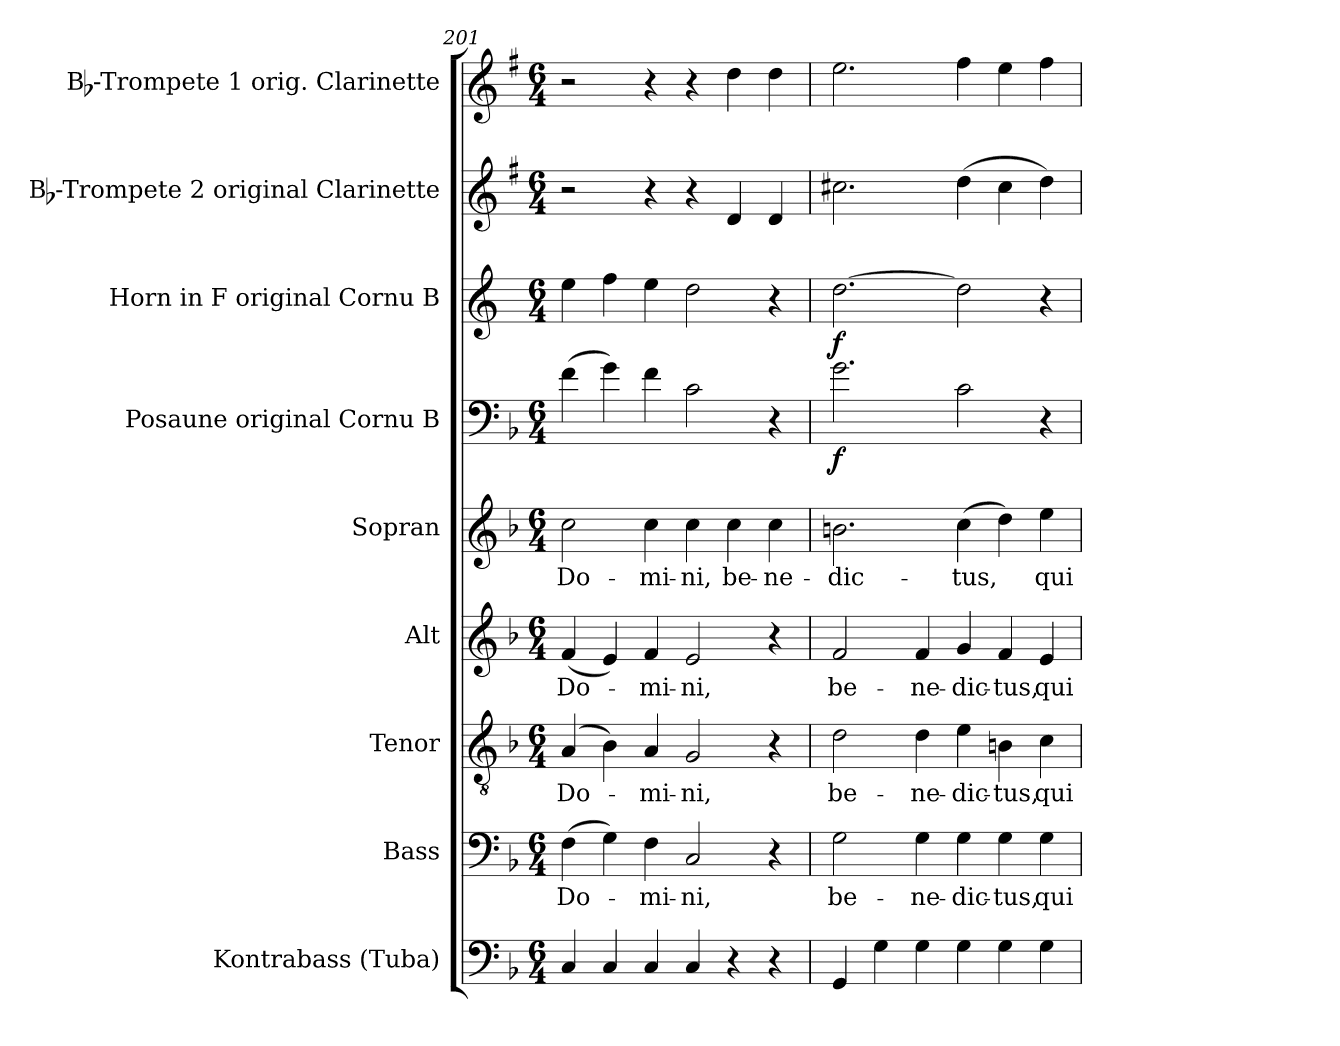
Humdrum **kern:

**kern	**kern	**text	**kern	**text	**kern	**text	**kern	**text	**kern	**dynam	**kern	**dynam	**kern	**kern
*part9	*part8	*part8	*part7	*part7	*part6	*part6	*part5	*part5	*part4	*part4	*part3	*part3	*part2	*part1
*staff9	*staff8	*staff8	*staff7	*staff7	*staff6	*staff6	*staff5	*staff5	*staff4	*staff4	*staff3	*staff3	*staff2	*staff1
*I"Kontrabass (Tuba)	*I"Bass	*	*I"Tenor	*	*I"Alt	*	*I"Sopran	*	*I"Posaune original Cornu B	*	*I"Horn in F original Cornu B	*	*I"Bb-Trompete 2 original Clarinette	*I"Bb-Trompete 1 orig. Clarinette
*I'Kb.	*I'B.	*	*I'T.	*	*I'A.	*	*I'S.	*	*I'Pos.	*	*I'Hrn.	*	*I'Bb Trp. 2	*I'Bb Trp. 1
*clefF4	*clefF4	*	*clefGv2	*	*clefG2	*	*clefG2	*	*clefF4	*	*clefG2	*	*clefG2	*clefG2
*ITrd7c12	*	*	*	*	*	*	*	*	*	*	*ITrd4c7	*	*ITrd1c2	*ITrd1c2
*k[b-]	*k[b-]	*	*k[b-]	*	*k[b-]	*	*k[b-]	*	*k[b-]	*	*k[b-]	*	*k[b-]	*k[b-]
*F:	*F:	*	*F:	*	*F:	*	*F:	*	*F:	*	*F:	*	*F:	*F:
*M6/4	*M6/4	*	*M6/4	*	*M6/4	*	*M6/4	*	*M6/4	*	*M6/4	*	*M6/4	*M6/4
=201	=201	=201	=201	=201	=201	=201	=201	=201	=201	=201	=201	=201	=201	=201
!	!	!LO:LY:b	!	!LO:LY:b	!	!LO:LY:b	!	!LO:LY:b	!	!	!	!	!	!
4CC/	(>4F\	Do-	(4A/	Do-	(<4f/	Do-	2cc\	Do-	(>4f\	.	4a\	.	2r	2r
4CC/	4G\)	.	4B-\)	.	4e/)	.	.	.	4g\)	.	4b-\	.	.	.
!	!	!LO:LY:b	!	!LO:LY:b	!	!LO:LY:b	!	!LO:LY:b	!	!	!	!	!	!
4CC/	4F\	-mi-	4A/	-mi-	4f/	-mi-	4cc\	-mi-	4f\	.	4a\	.	4r	4r
!	!	!LO:LY:b	!	!LO:LY:b	!	!LO:LY:b	!	!LO:LY:b	!	!	!	!	!	!
4CC/	2C/	-ni,	2G/	-ni,	2e/	-ni,	4cc\	-ni,	2c\	.	2g\	.	4r	4r
!	!	!	!	!	!	!	!	!LO:LY:b	!	!	!	!	!	!
4r	.	.	.	.	.	.	4cc\	be-	.	.	.	.	4c/	4cc\
!	!	!	!	!	!	!	!	!LO:LY:b	!	!	!	!	!	!
4r	4r	.	4r	.	4r	.	4cc\	-ne-	4r	.	4r	.	4c/	4cc\
!!LO:PB:g=z
=202	=202	=202	=202	=202	=202	=202	=202	=202	=202	=202	=202	=202	=202	=202
!	!	!LO:LY:b	!	!LO:LY:b	!	!LO:LY:b	!	!LO:LY:b	!	!LO:DY:b	!	!LO:DY:b	!	!
4GGG/	2G\	be-	2d\	be-	2f/	be-	2.bn\	-dic-	2.g\	f	[2.g\	f	2.bn\	2.dd\
4GG\	.	.	.	.	.	.	.	.	.	.	.	.	.	.
!	!	!LO:LY:b	!	!LO:LY:b	!	!LO:LY:b	!	!	!	!	!	!	!	!
4GG\	4G\	-ne-	4d\	-ne-	4f/	-ne-	.	.	.	.	.	.	.	.
!	!	!LO:LY:b	!	!LO:LY:b	!	!LO:LY:b	!	!LO:LY:b	!	!	!	!	!	!
4GG\	4G\	-dic-	4e\	-dic-	4g/	-dic-	(>4cc\	-tus,	2c\	.	2g\]	.	(>4cc\	4ee\
!	!	!LO:LY:b	!	!LO:LY:b	!	!LO:LY:b	!	!	!	!	!	!	!	!
4GG\	4G\	-tus,	4Bn\	-tus,	4f/	-tus,	4dd\)	.	.	.	.	.	4b\	4dd\
!	!	!LO:LY:b	!	!LO:LY:b	!	!LO:LY:b	!	!LO:LY:b	!	!	!	!	!	!
4GG\	4G\	qui	4c\	qui	4e/	qui	4ee\	qui	4r	.	4r	.	4cc\)	4ee\
=	=	=	=	=	=	=	=	=	=	=	=	=	=	=
*-	*-	*-	*-	*-	*-	*-	*-	*-	*-	*-	*-	*-	*-	*-
